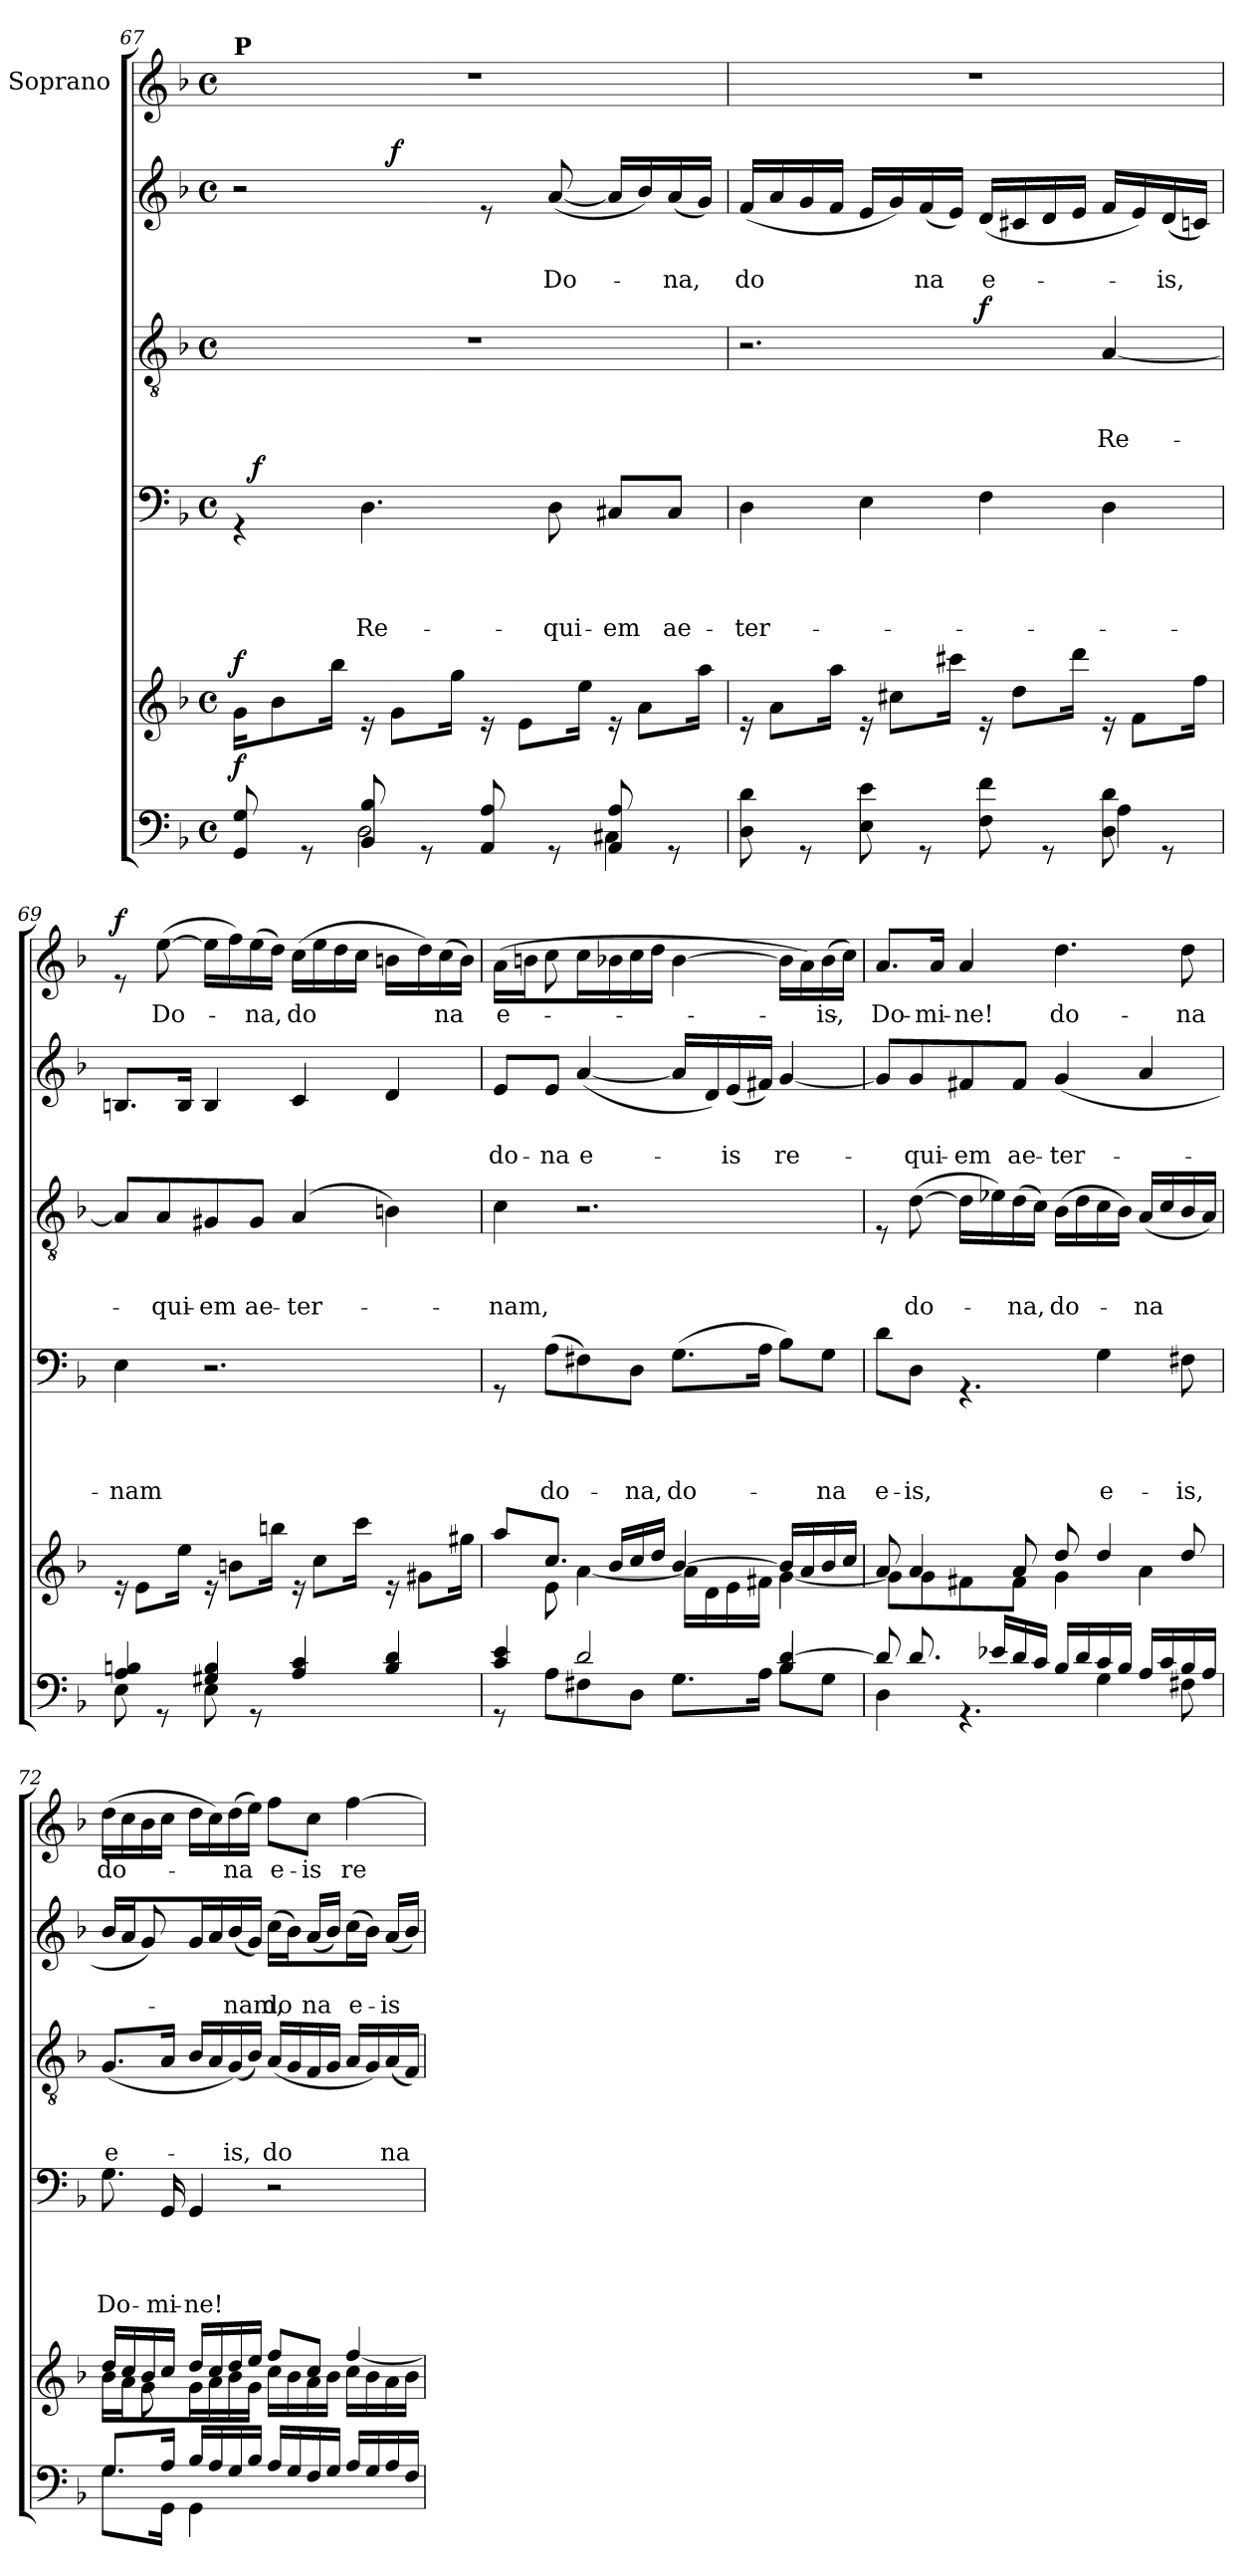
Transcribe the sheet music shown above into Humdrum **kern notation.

**kern	**dynam	**kern	**dynam	**kern	**text	**text	**text	**text	**dynam	**kern	**text	**text	**text	**dynam	**kern	**text	**text	**dynam	**kern	**text	**dynam
*part6	*part6	*part5	*part5	*part4	*part4	*part4	*part4	*part4	*part4	*part3	*part3	*part3	*part3	*part3	*part2	*part2	*part2	*part2	*part1	*part1	*part1
*staff6	*staff6	*staff5	*staff5	*staff4	*staff4	*staff4	*staff4	*staff4	*staff4	*staff3	*staff3	*staff3	*staff3	*staff3	*staff2	*staff2	*staff2	*staff2	*staff1	*staff1	*staff1
*	*	*	*	*	*	*	*	*	*	*	*	*	*	*	*	*	*	*	*I"Soprano	*	*
*clefF4	*	*clefG2	*	*clefF4	*	*	*	*	*	*clefGv2	*	*	*	*	*clefG2	*	*	*	*clefG2	*	*
*k[b-]	*	*k[b-]	*	*k[b-]	*	*	*	*	*	*k[b-]	*	*	*	*	*k[b-]	*	*	*	*k[b-]	*	*
*F:	*	*F:	*	*F:	*	*	*	*	*	*F:	*	*	*	*	*F:	*	*	*	*F:	*	*
*M4/4	*	*M4/4	*	*M4/4	*	*	*	*	*	*M4/4	*	*	*	*	*M4/4	*	*	*	*M4/4	*	*
*met(c)	*	*met(c)	*	*met(c)	*	*	*	*	*	*met(c)	*	*	*	*	*met(c)	*	*	*	*met(c)	*	*
=67	=67	=67	=67	=67	=67	=67	=67	=67	=67	=67	=67	=67	=67	=67	=67	=67	=67	=67	=67	=67	=67
*^	*	*	*	*	*	*	*	*	*	*	*	*	*	*	*	*	*	*	*	*	*
!	!	!	!	!	!	!	!	!	!	!	!	!	!	!	!	!	!	!	!	!LO:TX:a:B:t=P	!	!
!	!	!LO:DY:a	!	!LO:DY:a	!	!	!	!	!	!	!	!	!	!	!	!	!	!	!	!	!	!
*	*	*	*	*	*^	*	*	*	*	*	*	*	*	*	*	*^	*	*	*	*	*	*
8GG/ 8G/	4ryy	f	16g\KL	f	4rGG	32ryy	.	.	.	.	.	1r	.	.	.	.	2r	4ryy	.	.	.	1r	.	.
!	!	!	!	!	!	!	!	!	!	!	!LO:DY:a	!	!	!	!	!	!	!	!	!	!	!	!	!
.	.	.	.	.	.	2ryy	.	.	.	.	f	.	.	.	.	.	.	.	.	.	.	.	.	.
.	.	.	8b-\	.	.	.	.	.	.	.	.	.	.	.	.	.	.	.	.	.	.	.	.	.
8rGG	.	.	.	.	.	.	.	.	.	.	.	.	.	.	.	.	.	.	.	.	.	.	.	.
.	.	.	16bb-\Jk	.	.	.	.	.	.	.	.	.	.	.	.	.	.	.	.	.	.	.	.	.
!	!	!	!	!	!	!	!	!	!	!LO:LY:b	!	!	!	!	!	!	!	!	!	!	!	!	!	!
8BB-/ 8B-/	2D\	.	16rd	.	4.D\	.	.	.	.	Re-	.	.	.	.	.	.	.	16ryy	.	.	.	.	.	.
!	!	!	!	!	!	!	!	!	!	!	!	!	!	!	!	!	!	!	!	!	!LO:DY:a	!	!	!
.	.	.	8g\L	.	.	.	.	.	.	.	.	.	.	.	.	.	.	2ryy	.	.	f	.	.	.
8rGG	.	.	.	.	.	.	.	.	.	.	.	.	.	.	.	.	.	.	.	.	.	.	.	.
.	.	.	16gg\Jk	.	.	.	.	.	.	.	.	.	.	.	.	.	.	.	.	.	.	.	.	.
8AA/ 8A/	.	.	16rd	.	.	.	.	.	.	.	.	.	.	.	.	.	8re	.	.	.	.	.	.	.
.	.	.	.	.	.	4...ryy	.	.	.	.	.	.	.	.	.	.	.	.	.	.	.	.	.	.
.	.	.	8e\L	.	.	.	.	.	.	.	.	.	.	.	.	.	.	.	.	.	.	.	.	.
!	!	!	!	!	!	!	!	!	!	!LO:LY:b	!	!	!	!	!	!	!	!	!	!LO:LY:b	!	!	!	!
8rGG	.	.	.	.	8D\	.	.	.	.	-qui-	.	.	.	.	.	.	(<[<8a/	.	.	Do-	.	.	.	.
.	.	.	16ee\Jk	.	.	.	.	.	.	.	.	.	.	.	.	.	.	.	.	.	.	.	.	.
!	!	!	!	!	!	!	!	!	!	!LO:LY:b	!	!	!	!	!	!	!	!	!	!	!	!	!	!
8AA/ 8A/	4C#X\	.	16rd	.	8C#X/L	.	.	.	.	-em	.	.	.	.	.	.	16a/LL]	.	.	.	.	.	.	.
.	.	.	8a\L	.	.	.	.	.	.	.	.	.	.	.	.	.	16b-/)	8.ryy	.	.	.	.	.	.
!	!	!	!	!	!	!	!	!	!	!LO:LY:b	!	!	!	!	!	!	!	!	!	!LO:LY:b	!	!	!	!
8rGG	.	.	.	.	8C#/J	.	.	.	.	ae-	.	.	.	.	.	.	(<16a/	.	.	-na,	.	.	.	.
.	.	.	16aa\Jk	.	.	.	.	.	.	.	.	.	.	.	.	.	16g/JJ)	.	.	.	.	.	.	.
=68	=68	=68	=68	=68	=68	=68	=68	=68	=68	=68	=68	=68	=68	=68	=68	=68	=68	=68	=68	=68	=68	=68	=68	=68
!	!	!	!	!	!	!	!	!	!	!LO:LY:b	!	!	!	!	!	!	!	!	!	!LO:LY:b	!	!	!	!
*	*	*	*	*	*v	*v	*	*	*	*	*	*^	*	*	*	*	*v	*v	*	*	*	*	*	*
8D\ 8d\	2.ryy	.	16rd	.	4D\	.	.	.	-ter-	.	2.r	2ryy	.	.	.	.	(<16f/LL	.	do	.	1r	.	.
.	.	.	8a\L	.	.	.	.	.	.	.	.	.	.	.	.	.	16a/	.	.	.	.	.	.
8rGG	.	.	.	.	.	.	.	.	.	.	.	.	.	.	.	.	16g/	.	.	.	.	.	.
.	.	.	16aa\Jk	.	.	.	.	.	.	.	.	.	.	.	.	.	16f/JJ	.	.	.	.	.	.
8E\ 8e\	.	.	16rd	.	4E\	.	.	.	.	.	.	.	.	.	.	.	16e/LL	.	.	.	.	.	.
.	.	.	8cc#X\L	.	.	.	.	.	.	.	.	.	.	.	.	.	16g/)	.	.	.	.	.	.
!	!	!	!	!	!	!	!	!	!	!	!	!	!	!	!	!	!	!	!LO:LY:b	!	!	!	!
8rGG	.	.	.	.	.	.	.	.	.	.	.	.	.	.	.	.	(<16f/	.	na	.	.	.	.
.	.	.	16ccc#X\Jk	.	.	.	.	.	.	.	.	.	.	.	.	.	16e/JJ)	.	.	.	.	.	.
!	!	!	!	!	!	!	!	!	!	!	!	!	!	!	!	!LO:DY:a	!	!	!LO:LY:b	!	!	!	!
8F\ 8f\	.	.	16rd	.	4F\	.	.	.	.	.	.	2ryy	.	.	.	f	(<16d/LL	.	e-	.	.	.	.
.	.	.	8dd\L	.	.	.	.	.	.	.	.	.	.	.	.	.	16c#X/	.	.	.	.	.	.
8rGG	.	.	.	.	.	.	.	.	.	.	.	.	.	.	.	.	16d/	.	.	.	.	.	.
.	.	.	16ddd\Jk	.	.	.	.	.	.	.	.	.	.	.	.	.	16e/JJ	.	.	.	.	.	.
!	!	!	!	!	!	!	!	!	!	!	!	!	!	!	!LO:LY:b	!	!	!	!	!	!	!	!
8D\ 8d\	4A\	.	16rd	.	4D\	.	.	.	.	.	[<4A/	.	.	.	Re-	.	16f/LL	.	.	.	.	.	.
.	.	.	8f\L	.	.	.	.	.	.	.	.	.	.	.	.	.	16e/)	.	.	.	.	.	.
!	!	!	!	!	!	!	!	!	!	!	!	!	!	!	!	!	!	!	!LO:LY:b	!	!	!	!
8rGG	.	.	.	.	.	.	.	.	.	.	.	.	.	.	.	.	(<16d/	.	-is,	.	.	.	.
.	.	.	16ff\Jk	.	.	.	.	.	.	.	.	.	.	.	.	.	16cn/JJ)	.	.	.	.	.	.
!!LO:PB:g=z
=69	=69	=69	=69	=69	=69	=69	=69	=69	=69	=69	=69	=69	=69	=69	=69	=69	=69	=69	=69	=69	=69	=69	=69
!	!	!	!	!	!	!	!	!	!LO:LY:b	!	!	!	!	!	!	!	!	!	!	!	!	!	!LO:DY:a
*	*	*	*	*	*	*	*	*	*	*	*v	*v	*	*	*	*	*	*	*	*	*	*	*
4A/ 4Bn/	8E\	.	16rd	.	4E\	.	.	.	-nam	.	8A/L]	.	.	.	.	8.Bn/L	.	.	.	8re	.	f
.	.	.	8e\L	.	.	.	.	.	.	.	.	.	.	.	.	.	.	.	.	.	.	.
!	!	!	!	!	!	!	!	!	!	!	!	!	!	!LO:LY:b	!	!	!	!	!	!	!LO:LY:b	!
.	8rGG	.	.	.	.	.	.	.	.	.	8A/	.	.	-qui-	.	.	.	.	.	(>[>8ee\	Do-	.
.	.	.	16ee\Jk	.	.	.	.	.	.	.	.	.	.	.	.	16B/Jk	.	.	.	.	.	.
!	!	!	!	!	!	!	!	!	!	!	!	!	!	!LO:LY:b	!	!	!	!	!	!	!	!
4G#X/ 4B/	8E\	.	16rd	.	2.r	.	.	.	.	.	8G#X/	.	.	-em	.	4B/	.	.	.	16ee\LL]	.	.
.	.	.	8bn\L	.	.	.	.	.	.	.	.	.	.	.	.	.	.	.	.	16ff\)	.	.
!	!	!	!	!	!	!	!	!	!	!	!	!	!	!LO:LY:b	!	!	!	!	!	!	!LO:LY:b	!
.	8rGG	.	.	.	.	.	.	.	.	.	8G#/J	.	.	ae-	.	.	.	.	.	(>16ee\	-na,	.
.	.	.	16bbn\Jk	.	.	.	.	.	.	.	.	.	.	.	.	.	.	.	.	16dd\JJ)	.	.
!	!	!	!	!	!	!	!	!	!	!	!	!	!	!LO:LY:b	!	!	!	!	!	!	!LO:LY:b	!
4A/ 4c/	2ryy	.	16rd	.	.	.	.	.	.	.	(<4A/	.	.	-ter-	.	4c/	.	.	.	(>16cc\LL	do	.
.	.	.	8cc\L	.	.	.	.	.	.	.	.	.	.	.	.	.	.	.	.	16ee\	.	.
.	.	.	.	.	.	.	.	.	.	.	.	.	.	.	.	.	.	.	.	16dd\	.	.
.	.	.	16ccc\Jk	.	.	.	.	.	.	.	.	.	.	.	.	.	.	.	.	16cc\JJ	.	.
4B/ 4d/	.	.	16rd	.	.	.	.	.	.	.	4Bn\)	.	.	.	.	4d/	.	.	.	16bn\LL	.	.
.	.	.	8g#X\L	.	.	.	.	.	.	.	.	.	.	.	.	.	.	.	.	16dd\)	.	.
!	!	!	!	!	!	!	!	!	!	!	!	!	!	!	!	!	!	!	!	!	!LO:LY:b	!
.	.	.	.	.	.	.	.	.	.	.	.	.	.	.	.	.	.	.	.	(>16cc\	na	.
.	.	.	16gg#X\Jk	.	.	.	.	.	.	.	.	.	.	.	.	.	.	.	.	16b\JJ)	.	.
=70	=70	=70	=70	=70	=70	=70	=70	=70	=70	=70	=70	=70	=70	=70	=70	=70	=70	=70	=70	=70	=70	=70
*	*^	*	*^	*	*	*	*	*	*	*	*	*	*	*	*	*	*	*	*	*	*	*
!	!	!	!	!	!	!	!	!	!	!	!	!	!	!	!	!LO:LY:b	!	!	!	!LO:LY:b	!	!	!LO:LY:b	!
*	*	*	*	*	*	*	*	*	*	*	*	*	*	*	*	*	*	*	*	*	*	*^	*	*
4c/ 4e/	8rGG	2.ryy	.	8aa/L	8ryy	.	8rGG	.	.	.	.	.	4c\	.	.	-nam,	.	8e/L	.	do-	.	(>16a\LL	8ryy	e-	.
.	.	.	.	.	.	.	.	.	.	.	.	.	.	.	.	.	.	.	.	.	.	16bn\	.	.	.
!	!	!	!	!	!	!	!	!	!	!	!LO:LY:b	!	!	!	!	!	!	!	!	!LO:LY:b	!	!	!	!	!
.	8A\L	.	.	8.cc/J	8e\	.	(>8A\L	.	.	.	do-	.	.	.	.	.	.	8e/J	.	-na	.	8ryy	8cc\	.	.
!	!	!	!	!	!	!	!	!	!	!	!	!	!	!	!	!	!	!	!	!LO:LY:b	!	!	!	!	!
2d/	8F#X\	.	.	.	[>4a\	.	8F#X\)	.	.	.	.	.	2.r	.	.	.	.	(<[<4a/	.	e-	.	16cc\	4ryy	.	.
.	.	.	.	16b-/LL	.	.	.	.	.	.	.	.	.	.	.	.	.	.	.	.	.	16b-X\	.	.	.
!	!	!	!	!	!	!	!	!	!	!	!LO:LY:b	!	!	!	!	!	!	!	!	!	!	!	!	!	!
.	8D\J	.	.	16cc/	.	.	8D\J	.	.	.	-na,	.	.	.	.	.	.	.	.	.	.	16cc\	.	.	.
.	.	.	.	16dd/JJ	.	.	.	.	.	.	.	.	.	.	.	.	.	.	.	.	.	16dd\JJ	.	.	.
!	!	!	!	!	!	!	!	!	!	!	!LO:LY:b	!	!	!	!	!	!	!	!	!	!	!	!	!	!
.	8.G\L	.	.	[<4b-/	16a\LL]	.	(>8.G\L	.	.	.	do-	.	.	.	.	.	.	16a/LL]	.	.	.	2ryy	[>4b-\	.	.
.	.	.	.	.	16d\	.	.	.	.	.	.	.	.	.	.	.	.	16d/)	.	.	.	.	.	.	.
!	!	!	!	!	!	!	!	!	!	!	!	!	!	!	!	!	!	!	!	!LO:LY:b	!	!	!	!	!
.	.	.	.	.	16e\	.	.	.	.	.	.	.	.	.	.	.	.	(<16e/	.	-is	.	.	.	.	.
.	16A\Jk	.	.	.	16f#X\JJ	.	16A\Jk	.	.	.	.	.	.	.	.	.	.	16f#X/JJ)	.	.	.	.	.	.	.
!	!	!	!	!	!	!	!	!	!	!	!	!	!	!	!	!	!	!	!	!LO:LY:b	!	!	!	!	!
[<4d/	8B-\L	4B-/	.	16b-/LL]	[>4g\	.	8B-\L)	.	.	.	.	.	.	.	.	.	.	[<4g/	.	re-	.	.	16b-\LL]	.	.
.	.	.	.	16a/	.	.	.	.	.	.	.	.	.	.	.	.	.	.	.	.	.	.	16a\)	.	.
!	!	!	!	!	!	!	!	!	!	!	!LO:LY:b	!	!	!	!	!	!	!	!	!	!	!	!	!LO:LY:b	!
.	8G\J	.	.	16b-/	.	.	8G\J	.	.	.	-na	.	.	.	.	.	.	.	.	.	.	.	(>16b-\	-is,	.
.	.	.	.	16cc/JJ	.	.	.	.	.	.	.	.	.	.	.	.	.	.	.	.	.	.	16cc\JJ)	.	.
*	*v	*v	*	*	*	*	*	*	*	*	*	*	*	*	*	*	*	*	*	*	*	*	*	*	*
=71	=71	=71	=71	=71	=71	=71	=71	=71	=71	=71	=71	=71	=71	=71	=71	=71	=71	=71	=71	=71	=71	=71	=71	=71
!	!	!	!	!	!	!	!	!	!	!LO:LY:b	!	!	!	!	!	!	!	!	!	!	!	!	!LO:LY:b	!
*	*	*	*	*	*	*	*	*	*	*	*	*	*	*	*	*	*	*	*	*	*v	*v	*	*
8d/]	4D\	.	8a/	8g\L]	.	8d\L	.	.	.	e-	.	8rE	.	.	.	.	8g/L]	.	.	.	8.a/L	Do-	.
!	!	!	!	!	!	!	!	!	!	!LO:LY:b	!	!	!	!	!LO:LY:b	!	!	!	!LO:LY:b	!	!	!	!
8.d/	.	.	4a/	8g\	.	8D\J	.	.	.	-is,	.	(>[>8d\	.	.	do-	.	8g/	.	-qui-	.	.	.	.
!	!	!	!	!	!	!	!	!	!	!	!	!	!	!	!	!	!	!	!	!	!	!LO:LY:b	!
.	.	.	.	.	.	.	.	.	.	.	.	.	.	.	.	.	.	.	.	.	16a/Jk	-mi-	.
!	!	!	!	!	!	!	!	!	!	!	!	!	!	!	!	!	!	!	!LO:LY:b	!	!	!LO:LY:b	!
.	4.rGG	.	.	8f#X\	.	4.rGG	.	.	.	.	.	16d\LL]	.	.	.	.	8f#X/	.	-em	.	4a/	-ne!	.
16e-X/LL	.	.	.	.	.	.	.	.	.	.	.	16e-X\)	.	.	.	.	.	.	.	.	.	.	.
!	!	!	!	!	!	!	!	!	!	!	!	!	!	!	!LO:LY:b	!	!	!	!LO:LY:b	!	!	!	!
16d/	.	.	8a/	8f#\J	.	.	.	.	.	.	.	(>16d\	.	.	-na,	.	8f#/J	.	ae-	.	.	.	.
16c/JJ	.	.	.	.	.	.	.	.	.	.	.	16c\JJ)	.	.	.	.	.	.	.	.	.	.	.
!	!	!	!	!	!	!	!	!	!	!	!	!	!	!	!LO:LY:b	!	!	!	!LO:LY:b	!	!	!LO:LY:b	!
16B-/LL	.	.	8dd/	4g\	.	.	.	.	.	.	.	(>16B-\LL	.	.	do-	.	(<4g/	.	-ter-	.	4.dd\	do-	.
16d/	.	.	.	.	.	.	.	.	.	.	.	16d\	.	.	.	.	.	.	.	.	.	.	.
!	!	!	!	!	!	!	!	!	!	!LO:LY:b	!	!	!	!	!	!	!	!	!	!	!	!	!
16c/	4G\	.	4dd/	.	.	4G\	.	.	.	e-	.	16c\	.	.	.	.	.	.	.	.	.	.	.
16B-/JJ	.	.	.	.	.	.	.	.	.	.	.	16B-\JJ)	.	.	.	.	.	.	.	.	.	.	.
!	!	!	!	!	!	!	!	!	!	!	!	!	!	!	!LO:LY:b	!	!	!	!	!	!	!	!
16A/LL	.	.	.	4a\	.	.	.	.	.	.	.	(<16A/LL	.	.	-na	.	4a/	.	.	.	.	.	.
16c/	.	.	.	.	.	.	.	.	.	.	.	16c/	.	.	.	.	.	.	.	.	.	.	.
!	!	!	!	!	!	!	!	!	!	!LO:LY:b	!	!	!	!	!	!	!	!	!	!	!	!LO:LY:b	!
16B-/	8F#X\	.	8dd/	.	.	8F#X\	.	.	.	-is,	.	16B-/	.	.	.	.	.	.	.	.	8dd\	-na	.
16A/JJ	.	.	.	.	.	.	.	.	.	.	.	16A/JJ)	.	.	.	.	.	.	.	.	.	.	.
!!LO:LB:g=z
=72	=72	=72	=72	=72	=72	=72	=72	=72	=72	=72	=72	=72	=72	=72	=72	=72	=72	=72	=72	=72	=72	=72	=72
*	*	*	*	*^	*	*	*	*	*	*	*	*	*	*	*	*	*	*	*	*	*	*	*
!	!	!	!	!	!	!	!	!	!	!	!LO:LY:b	!	!	!	!	!LO:LY:b	!	!	!	!	!	!	!LO:LY:b	!
*	*	*	*	*	*	*	*	*	*	*	*	*	*	*	*	*	*	*^	*	*	*	*	*	*
*	*	*	*	*	*	*	*	*	*	*	*	*	*	*	*	*	*	*	*^	*	*	*	*	*	*
8.G/L	8.G\L	.	16dd/LL	16b-\LL	8ryy	.	8.G\	.	.	.	Do-	.	(<8.G/L	.	.	e-	.	16b-/LL	8ryy	2ryy	.	.	.	(>16dd\LL	do-	.
.	.	.	16cc/	16a\	.	.	.	.	.	.	.	.	.	.	.	.	.	16a/	.	.	.	.	.	16cc\	.	.
.	.	.	16b-/	8ryy	8g\	.	.	.	.	.	.	.	.	.	.	.	.	8ryy	8g/)	.	.	.	.	16b-\	.	.
!	!	!	!	!	!	!	!	!	!	!	!LO:LY:b	!	!	!	!	!	!	!	!	!	!	!	!	!	!	!
16A/Jk	16GG\Jk	.	16cc/JJ	.	.	.	16GG/	.	.	.	-mi-	.	16A/Jk	.	.	.	.	.	.	.	.	.	.	16cc\JJ	.	.
!	!	!	!	!	!	!	!	!	!	!	!LO:LY:b	!	!	!	!	!	!	!	!	!	!	!	!	!	!	!
16B-/LL	4GG\	.	2.ryy	16g\	16dd/LL	.	4GG/	.	.	.	-ne!	.	16B-/LL	.	.	.	.	16g/	4ryy	.	.	.	.	16dd\LL	.	.
16A/	.	.	.	16a\	16cc/	.	.	.	.	.	.	.	16A/	.	.	.	.	(16a/	.	.	.	.	.	16cc\)	.	.
!	!	!	!	!	!	!	!	!	!	!	!	!	!	!	!	!LO:LY:b	!	!	!	!	!	!LO:LY:b	!	!	!LO:LY:b	!
16G/	.	.	.	16b-\	16dd/	.	.	.	.	.	.	.	(<16G/)	.	.	-is,	.	(<16b-/	.	.	.	-nam,	.	(>16dd\	-na	.
16B-/JJ	.	.	.	16g\JJ	16ee/JJ	.	.	.	.	.	.	.	16B-/JJ)	.	.	.	.	16g/JJ)	.	.	.	.	.	16ee\JJ)	.	.
!	!	!	!	!	!	!	!	!	!	!	!	!	!	!	!	!LO:LY:b	!	!	!	!	!	!LO:LY:b	!	!	!LO:LY:b	!
16A/LL	2ryy	.	.	16cc\LL	8ff/L	.	2r	.	.	.	.	.	(<16A/LL	.	.	do	.	2ryy	(>16cc\LL	8ryy	.	do	.	8ff\L	e-	.
16G/	.	.	.	16b-\	.	.	.	.	.	.	.	.	16G/	.	.	.	.	.	16b-\)	.	.	.	.	.	.	.
!	!	!	!	!	!	!	!	!	!	!	!	!	!	!	!	!	!	!	!	!	!	!LO:LY:b	!	!	!LO:LY:b	!
16F/	.	.	.	16a\	8cc/J	.	.	.	.	.	.	.	16F/	.	.	.	.	.	8ryy	(<16a/LL	.	-na	.	8cc\J	-is	.
16G/JJ	.	.	.	16b-\JJ	.	.	.	.	.	.	.	.	16G/JJ	.	.	.	.	.	.	16b-/JJ)	.	.	.	.	.	.
!	!	!	!	!	!	!	!	!	!	!	!	!	!	!	!	!	!	!	!	!	!	!LO:LY:b	!	!	!LO:LY:b	!
16A/LL	.	.	.	[<4ff/	16cc\LL	.	.	.	.	.	.	.	16A/LL	.	.	.	.	.	(>16cc\	8ryy	.	e-	.	[>4ff\	re-	.
16G/	.	.	.	.	16b-\	.	.	.	.	.	.	.	16G/)	.	.	.	.	.	16b-\JJ)	.	.	.	.	.	.	.
!	!	!	!	!	!	!	!	!	!	!	!	!	!	!	!	!LO:LY:b	!	!	!	!	!	!LO:LY:b	!	!	!	!
16A/	.	.	.	.	16a\	.	.	.	.	.	.	.	(<16A/	.	.	na	.	.	8ryy	(<16a/LL	.	is	.	.	.	.
16F/JJ	.	.	.	.	16b-\JJ	.	.	.	.	.	.	.	16F/JJ)	.	.	.	.	.	.	16b-/JJ)	.	.	.	.	.	.
*v	*v	*	*	*	*	*	*	*	*	*	*	*	*	*	*	*	*	*v	*v	*v	*	*	*	*	*	*
*	*	*v	*v	*v	*	*	*	*	*	*	*	*	*	*	*	*	*	*	*	*	*	*	*
=	=	=	=	=	=	=	=	=	=	=	=	=	=	=	=	=	=	=	=	=	=
*-	*-	*-	*-	*-	*-	*-	*-	*-	*-	*-	*-	*-	*-	*-	*-	*-	*-	*-	*-	*-	*-
